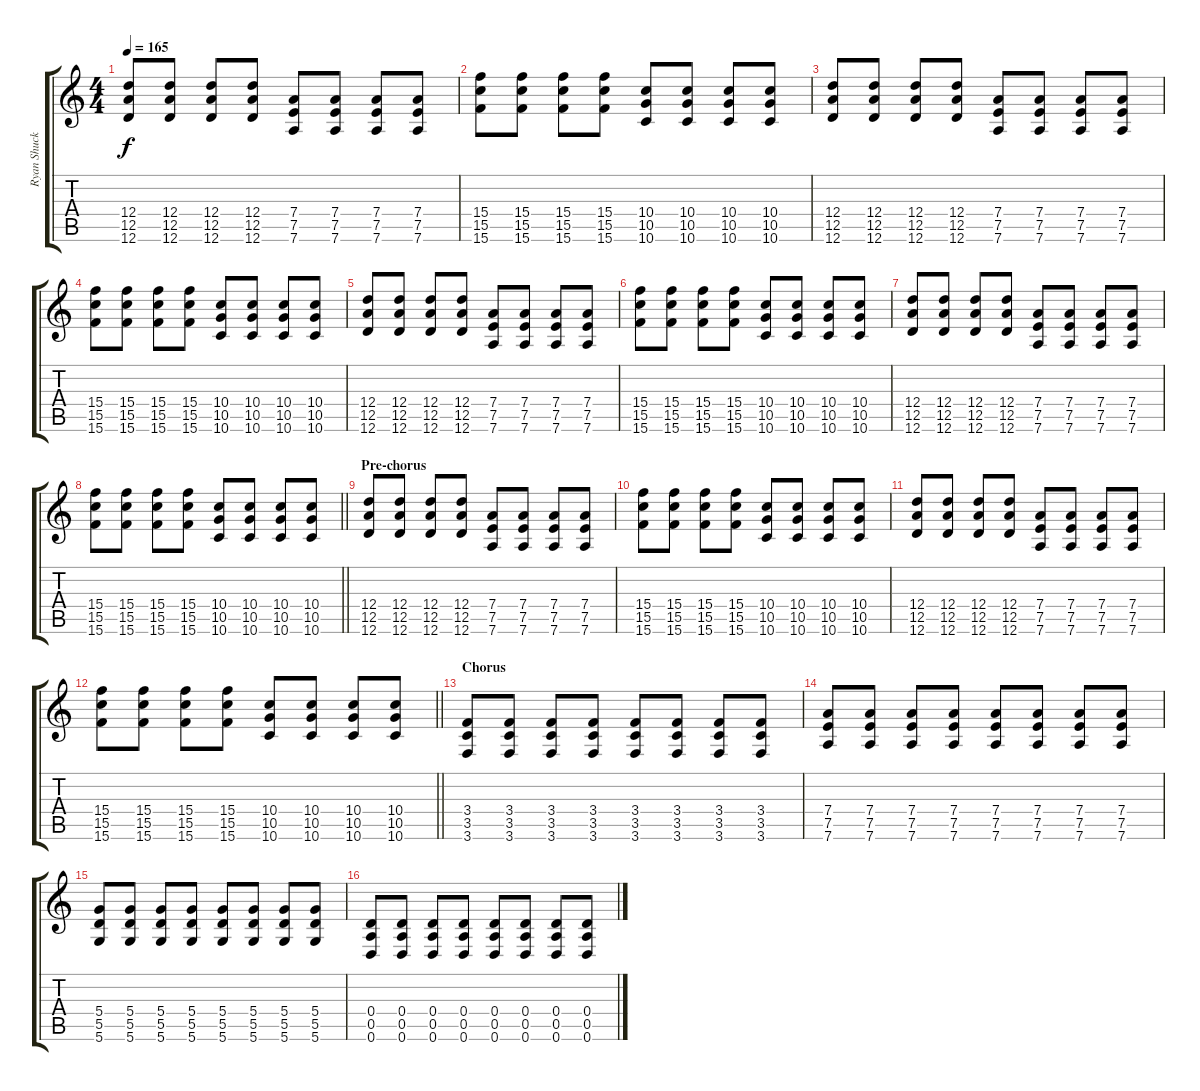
\track ("Ryan Shuck-Rhythm Guitar" "Ryan Shuck") {instrument distortionguitar}
\staff {score tabs}
\tuning (E4 B3 G3 D3 A2 D2) {hide}
\ts (4 4)
\tempo 165
\clef g2
\ks c
(12.4 12.5 12.6).8{dy f} (12.4 12.5 12.6).8 (12.4 12.5 12.6).8 (12.4 12.5 12.6).8 (7.4 7.5 7.6).8 (7.4 7.5 7.6).8 (7.4 7.5 7.6).8 (7.4 7.5 7.6).8 |
(15.4 15.5 15.6).8 (15.4 15.5 15.6).8 (15.4 15.5 15.6).8 (15.4 15.5 15.6).8 (10.4 10.5 10.6).8 (10.4 10.5 10.6).8 (10.4 10.5 10.6).8 (10.4 10.5 10.6).8 |
(12.4 12.5 12.6).8 (12.4 12.5 12.6).8 (12.4 12.5 12.6).8 (12.4 12.5 12.6).8 (7.4 7.5 7.6).8 (7.4 7.5 7.6).8 (7.4 7.5 7.6).8 (7.4 7.5 7.6).8 |
(15.4 15.5 15.6).8 (15.4 15.5 15.6).8 (15.4 15.5 15.6).8 (15.4 15.5 15.6).8 (10.4 10.5 10.6).8 (10.4 10.5 10.6).8 (10.4 10.5 10.6).8 (10.4 10.5 10.6).8 |
(12.4 12.5 12.6).8 (12.4 12.5 12.6).8 (12.4 12.5 12.6).8 (12.4 12.5 12.6).8 (7.4 7.5 7.6).8 (7.4 7.5 7.6).8 (7.4 7.5 7.6).8 (7.4 7.5 7.6).8 |
(15.4 15.5 15.6).8 (15.4 15.5 15.6).8 (15.4 15.5 15.6).8 (15.4 15.5 15.6).8 (10.4 10.5 10.6).8 (10.4 10.5 10.6).8 (10.4 10.5 10.6).8 (10.4 10.5 10.6).8 |
(12.4 12.5 12.6).8 (12.4 12.5 12.6).8 (12.4 12.5 12.6).8 (12.4 12.5 12.6).8 (7.4 7.5 7.6).8 (7.4 7.5 7.6).8 (7.4 7.5 7.6).8 (7.4 7.5 7.6).8 |
\barLineRight lightlight
(15.4 15.5 15.6).8 (15.4 15.5 15.6).8 (15.4 15.5 15.6).8 (15.4 15.5 15.6).8 (10.4 10.5 10.6).8 (10.4 10.5 10.6).8 (10.4 10.5 10.6).8 (10.4 10.5 10.6).8 |
\section ("" "Pre-chorus")
(12.4 12.5 12.6).8 (12.4 12.5 12.6).8 (12.4 12.5 12.6).8 (12.4 12.5 12.6).8 (7.4 7.5 7.6).8 (7.4 7.5 7.6).8 (7.4 7.5 7.6).8 (7.4 7.5 7.6).8 |
(15.4 15.5 15.6).8 (15.4 15.5 15.6).8 (15.4 15.5 15.6).8 (15.4 15.5 15.6).8 (10.4 10.5 10.6).8 (10.4 10.5 10.6).8 (10.4 10.5 10.6).8 (10.4 10.5 10.6).8 |
(12.4 12.5 12.6).8 (12.4 12.5 12.6).8 (12.4 12.5 12.6).8 (12.4 12.5 12.6).8 (7.4 7.5 7.6).8 (7.4 7.5 7.6).8 (7.4 7.5 7.6).8 (7.4 7.5 7.6).8 |
\barLineRight lightlight
(15.4 15.5 15.6).8 (15.4 15.5 15.6).8 (15.4 15.5 15.6).8 (15.4 15.5 15.6).8 (10.4 10.5 10.6).8 (10.4 10.5 10.6).8 (10.4 10.5 10.6).8 (10.4 10.5 10.6).8 |
\section ("" "Chorus")
(3.4 3.5 3.6).8 (3.4 3.5 3.6).8 (3.4 3.5 3.6).8 (3.4 3.5 3.6).8 (3.4 3.5 3.6).8 (3.4 3.5 3.6).8 (3.4 3.5 3.6).8 (3.4 3.5 3.6).8 |
(7.4 7.5 7.6).8 (7.4 7.5 7.6).8 (7.4 7.5 7.6).8 (7.4 7.5 7.6).8 (7.4 7.5 7.6).8 (7.4 7.5 7.6).8 (7.4 7.5 7.6).8 (7.4 7.5 7.6).8 |
(5.4 5.5 5.6).8 (5.4 5.5 5.6).8 (5.4 5.5 5.6).8 (5.4 5.5 5.6).8 (5.4 5.5 5.6).8 (5.4 5.5 5.6).8 (5.4 5.5 5.6).8 (5.4 5.5 5.6).8 |
(0.4 0.5 0.6).8 (0.4 0.5 0.6).8 (0.4 0.5 0.6).8 (0.4 0.5 0.6).8 (0.4 0.5 0.6).8 (0.4 0.5 0.6).8 (0.4 0.5 0.6).8 (0.4 0.5 0.6).8
